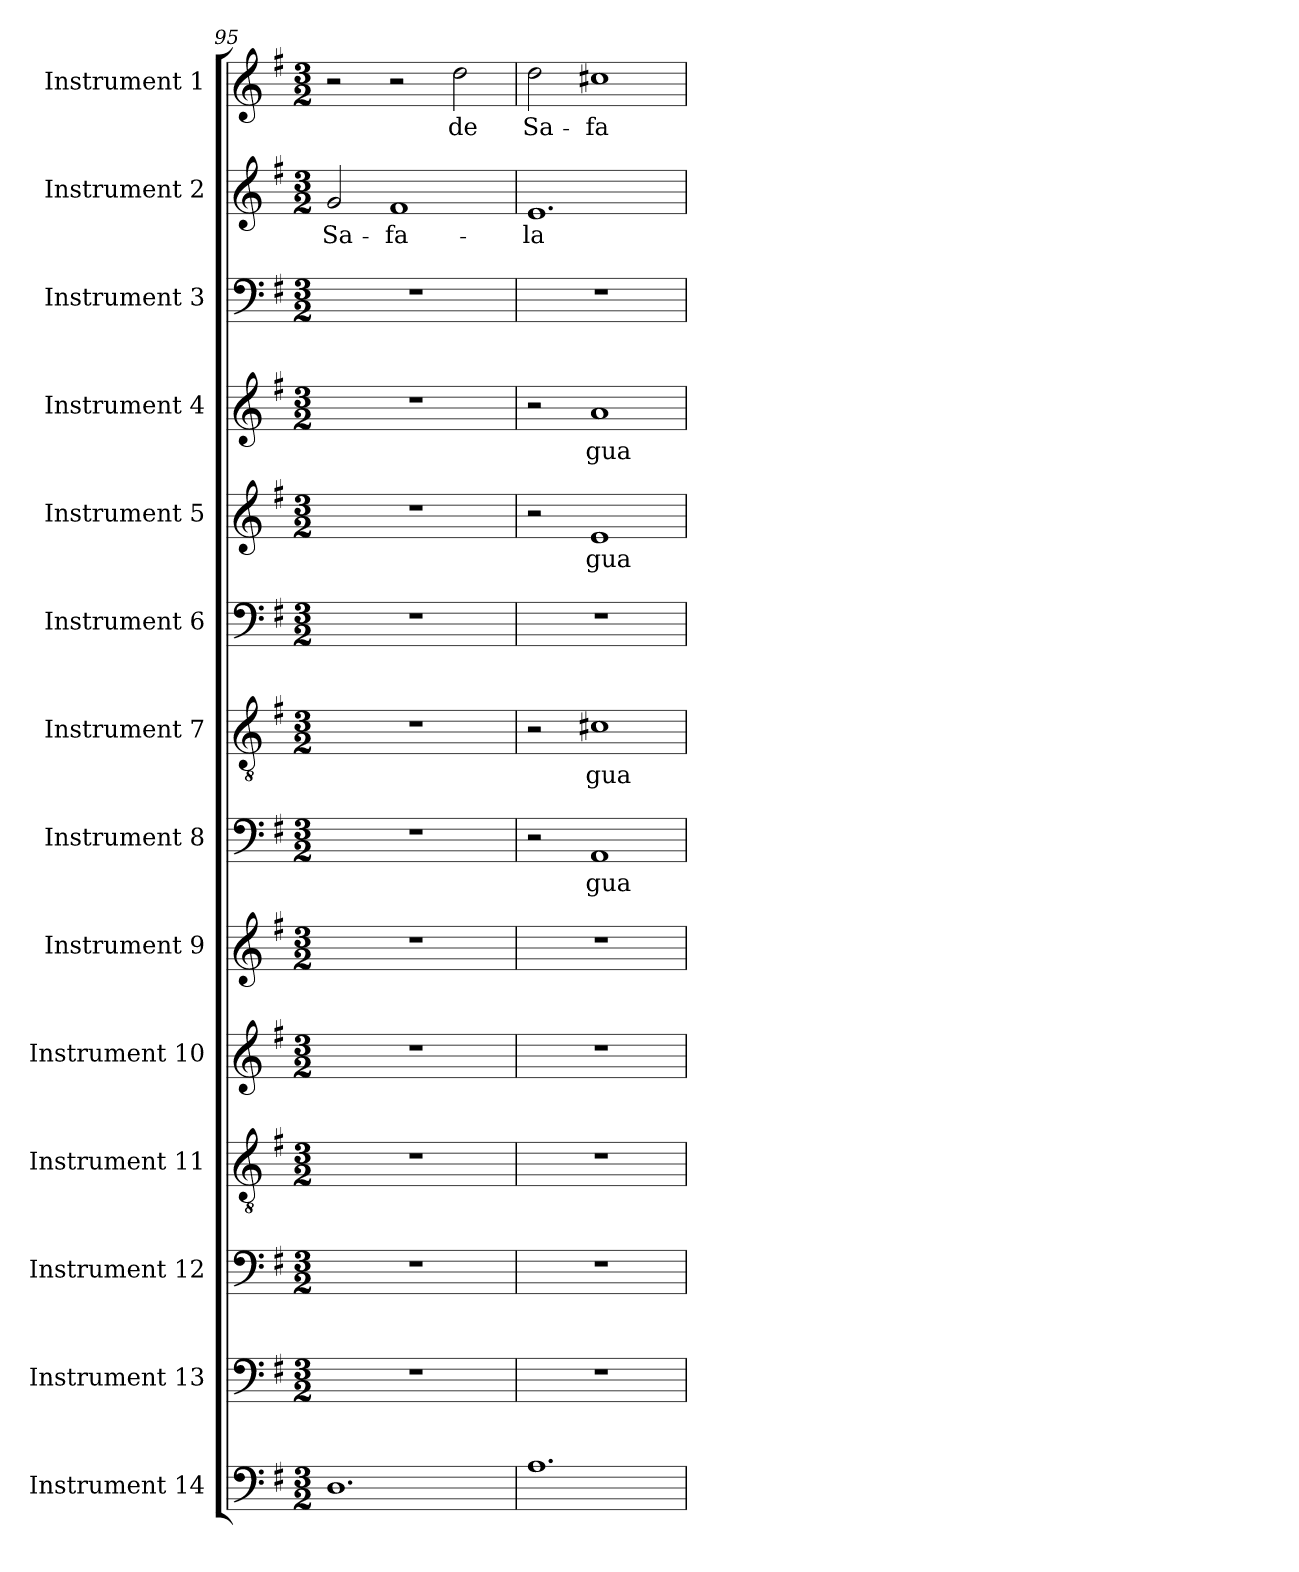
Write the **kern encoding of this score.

**kern	**kern	**kern	**kern	**kern	**kern	**kern	**text	**kern	**text	**kern	**kern	**text	**kern	**text	**kern	**kern	**text	**kern	**text
*part14	*part13	*part12	*part11	*part10	*part9	*part8	*part8	*part7	*part7	*part6	*part5	*part5	*part4	*part4	*part3	*part2	*part2	*part1	*part1
*staff14	*staff13	*staff12	*staff11	*staff10	*staff9	*staff8	*staff8	*staff7	*staff7	*staff6	*staff5	*staff5	*staff4	*staff4	*staff3	*staff2	*staff2	*staff1	*staff1
*I"Instrument 14	*I"Instrument 13	*I"Instrument 12	*I"Instrument 11	*I"Instrument 10	*I"Instrument 9	*I"Instrument 8	*	*I"Instrument 7	*	*I"Instrument 6	*I"Instrument 5	*	*I"Instrument 4	*	*I"Instrument 3	*I"Instrument 2	*	*I"Instrument 1	*
*clefF4	*clefF4	*clefF4	*clefGv2	*clefG2	*clefG2	*clefF4	*	*clefGv2	*	*clefF4	*clefG2	*	*clefG2	*	*clefF4	*clefG2	*	*clefG2	*
*k[f#]	*k[f#]	*k[f#]	*k[f#]	*k[f#]	*k[f#]	*k[f#]	*	*k[f#]	*	*k[f#]	*k[f#]	*	*k[f#]	*	*k[f#]	*k[f#]	*	*k[f#]	*
*G:	*G:	*G:	*G:	*G:	*G:	*G:	*	*G:	*	*G:	*G:	*	*G:	*	*G:	*G:	*	*G:	*
*M3/2	*M3/2	*M3/2	*M3/2	*M3/2	*M3/2	*M3/2	*	*M3/2	*	*M3/2	*M3/2	*	*M3/2	*	*M3/2	*M3/2	*	*M3/2	*
=95	=95	=95	=95	=95	=95	=95	=95	=95	=95	=95	=95	=95	=95	=95	=95	=95	=95	=95	=95
!	!	!	!	!	!	!	!	!	!	!	!	!	!	!	!	!	!LO:LY:b:rj	!	!
1.D	1.r	1.r	1.r	1.r	1.r	1.r	.	1.r	.	1.r	1.r	.	1.r	.	1.r	2g/	Sa-	2r	.
!	!	!	!	!	!	!	!	!	!	!	!	!	!	!	!	!	!LO:LY:b:rj	!	!
.	.	.	.	.	.	.	.	.	.	.	.	.	.	.	.	1f#	-fa-	2r	.
!	!	!	!	!	!	!	!	!	!	!	!	!	!	!	!	!	!	!	!LO:LY:b:cj
.	.	.	.	.	.	.	.	.	.	.	.	.	.	.	.	.	.	2dd\	de
=96	=96	=96	=96	=96	=96	=96	=96	=96	=96	=96	=96	=96	=96	=96	=96	=96	=96	=96	=96
!	!	!	!	!	!	!	!	!	!	!	!	!	!	!	!	!	!LO:LY:b:rj	!	!LO:LY:b:cj
1.A	1.r	1.r	1.r	1.r	1.r	2r	.	2r	.	1.r	2r	.	2r	.	1.r	1.e	-la	2dd\	Sa-
!	!	!	!	!	!	!	!LO:LY:b:rj	!	!LO:LY:b:rj	!	!	!LO:LY:b:rj	!	!LO:LY:b:rj	!	!	!	!	!LO:LY:b:cj
.	.	.	.	.	.	1AA	gua-	1c#X	gua-	.	1e	gua-	1a	gua-	.	.	.	1cc#X	-fa-
=	=	=	=	=	=	=	=	=	=	=	=	=	=	=	=	=	=	=	=
*-	*-	*-	*-	*-	*-	*-	*-	*-	*-	*-	*-	*-	*-	*-	*-	*-	*-	*-	*-
